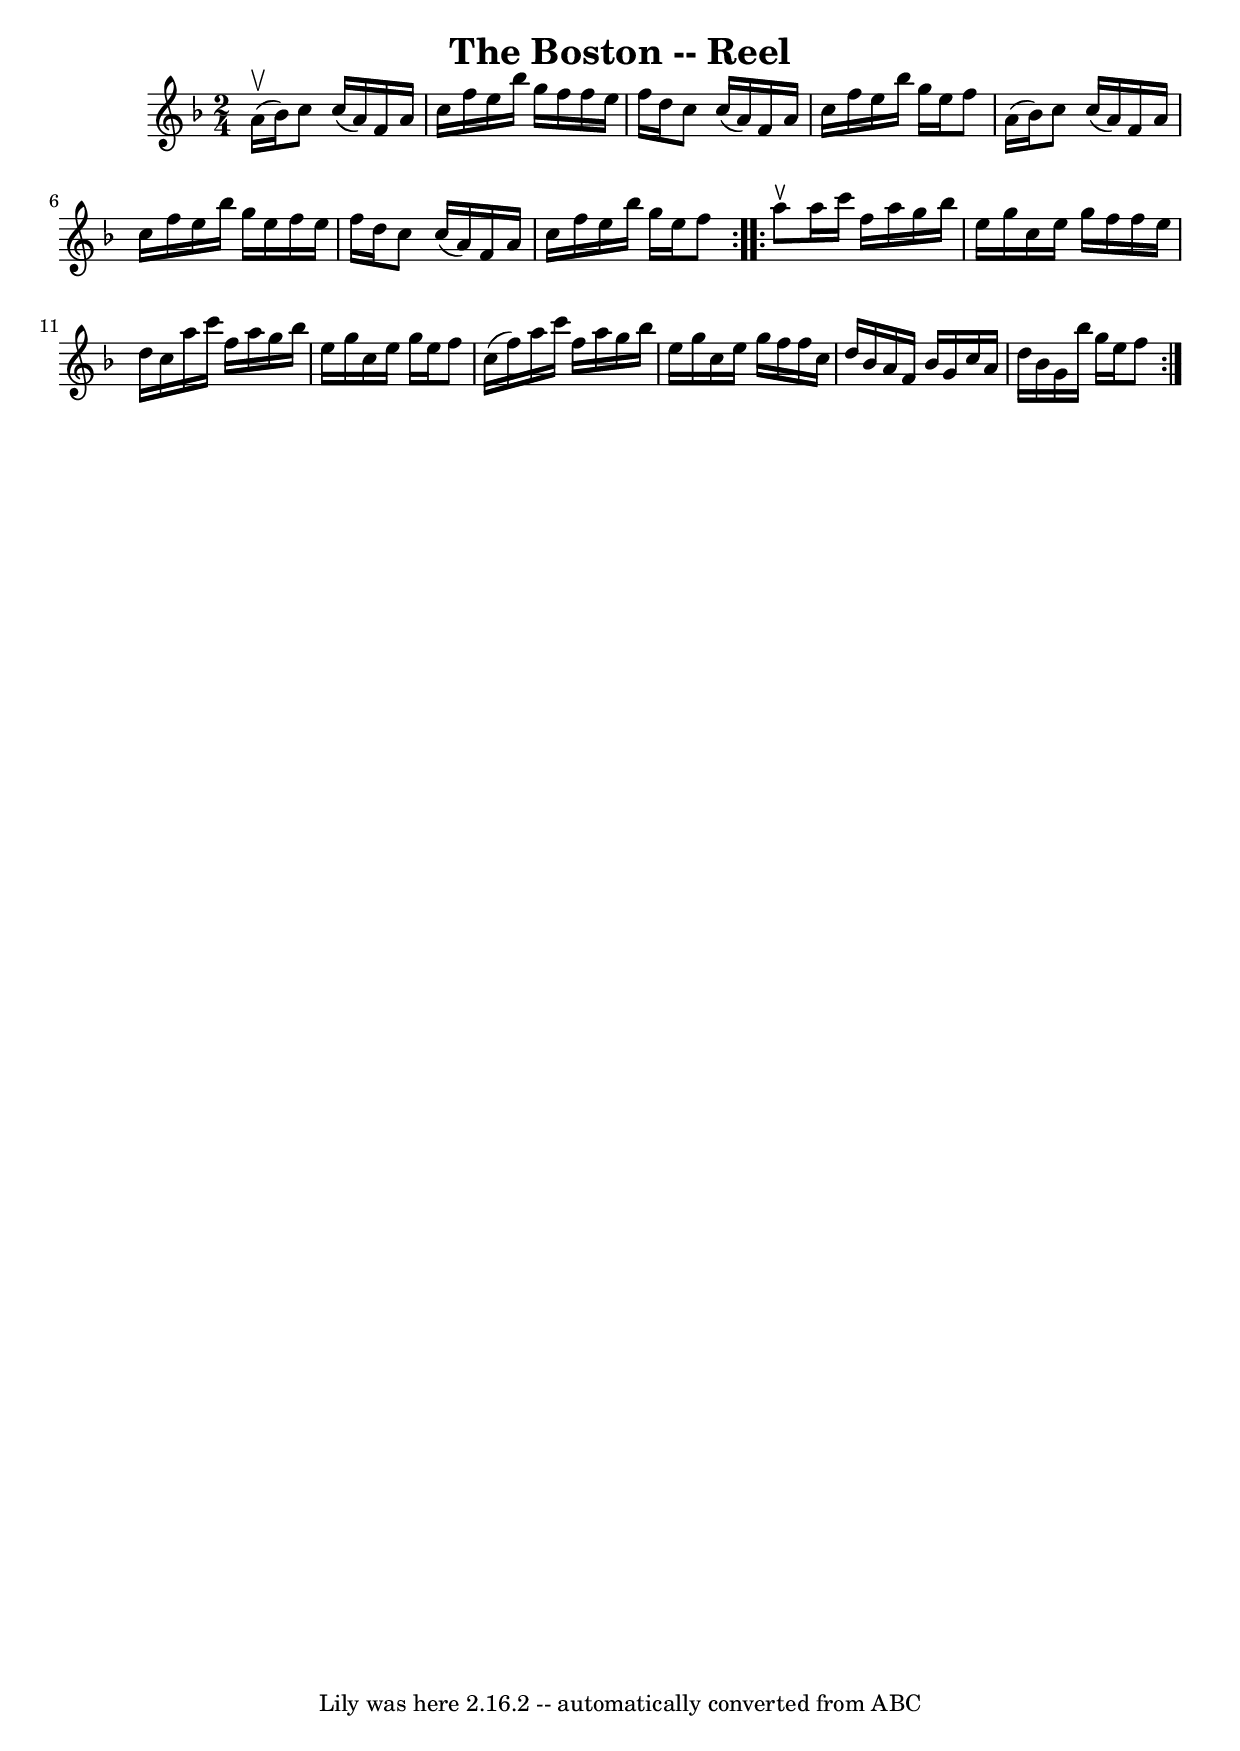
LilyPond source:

\version "2.16.2"
\include "Mammoth.ily"
\header {
  %% book = "Ryan's Mammoth Collection"
  crossRefNumber = "1"
  footnotes = ""
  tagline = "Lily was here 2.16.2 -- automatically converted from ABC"
  title = "The Boston -- Reel"

}
voicedefault =  {



  \repeat volta 2 {

    \time 2/4 
    \key f \major
    a'16^\upbow(bes'16) |
    c''8 c''16 (
    a'16) f'16 a'16 c''16 f''16  |
    e''16 bes''16    
    g''16 f''16 f''16 e''16 f''16 d''16  |
    c''8 c''16 (
    a'16) f'16 a'16 c''16 f''16  |
    e''16 bes''16    
    g''16 e''16 f''8 a'16 (bes'16) |
    c''8 c''16 (
    a'16) f'16 a'16 c''16 f''16  |
    e''16 bes''16 g''16 
    e''16 f''16 e''16 f''16 d''16  |
    c''8 c''16 (a'16 
    ) f'16 a'16 c''16 f''16  |
    e''16 bes''16 g''16    
    e''16 f''8  
  } 
  \repeat volta 2 {
    a''8^\ltoe |
    a''16 c'''16   
    f''16 a''16 g''16 bes''16 e''16 g''16  |
    c''16    
    e''16 g''16 f''16 f''16 e''16 d''16 c''16  |
    a''16   
    c'''16 f''16 a''16 g''16 bes''16 e''16 g''16  |
    
    c''16 e''16 g''16 e''16 f''8 c''16 (f''16) |
    
    a''16 c'''16 f''16 a''16 g''16 bes''16 e''16 g''16  
    |
    c''16 e''16 g''16 f''16 f''16 c''16 d''16    
    bes'16  |
    a'16 f'16 bes'16 g'16 c''16 a'16 d''16    
    bes'16  |
    g'16 bes''16 g''16 e''16 f''8  
  }   

}

\score{
  <<

    \context Staff="default"
    {
      \voicedefault 
      
    }

  >>
  \layout {
    
  }
  \midi {
  }

}
